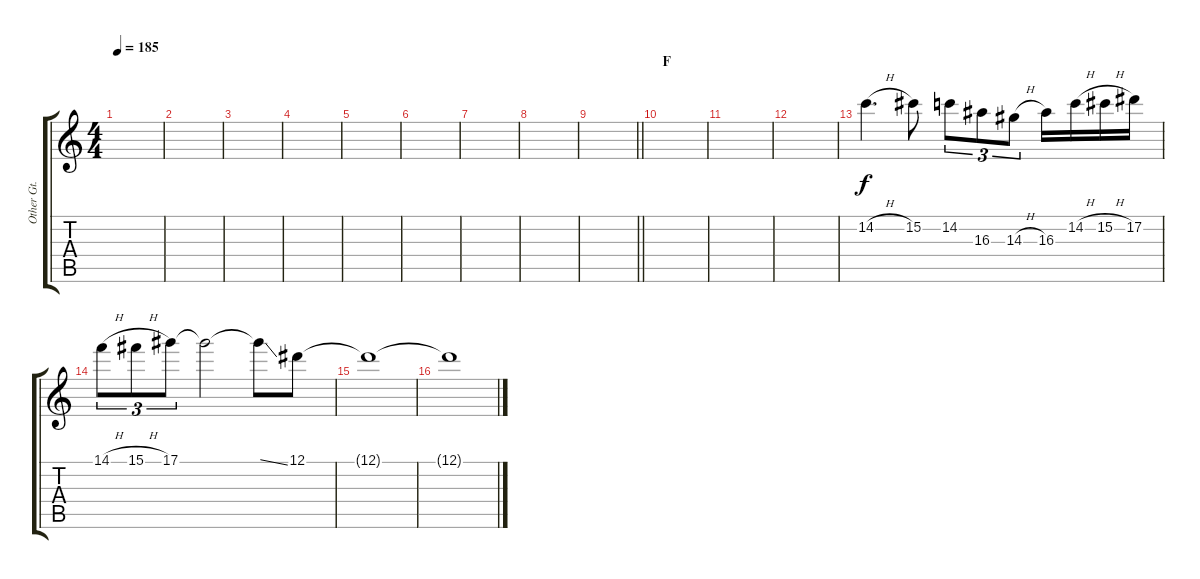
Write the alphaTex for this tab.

\track ("Other Gt. 2" "Other Gt. ") {instrument distortionguitar}
\staff {score tabs}
\tuning (Eb4 Bb3 Gb3 Db3 Ab2 Eb2) {hide}
\ts (4 4)
\tempo 185
\clef g2
\ks c
|
|
|
|
|
|
|
|
\barLineRight lightlight
|
\section ("" "F")
|
|
|
14.2{h}.4{d} 15.2.8 14.2.8{tu (3 2)} 16.3.8{tu (3 2)} 14.3{h}.8{tu (3 2)} 16.3.16 14.2{h}.16 15.2{h}.16 17.2.16 |
14.1{h}.8{tu (3 2)} 15.1{h}.8{tu (3 2)} 17.1.8{tu (3 2)} 17.1{t}.2 17.1{ss t}.8 12.1.8 |
12.1{t}.1 |
12.1{t}.1
